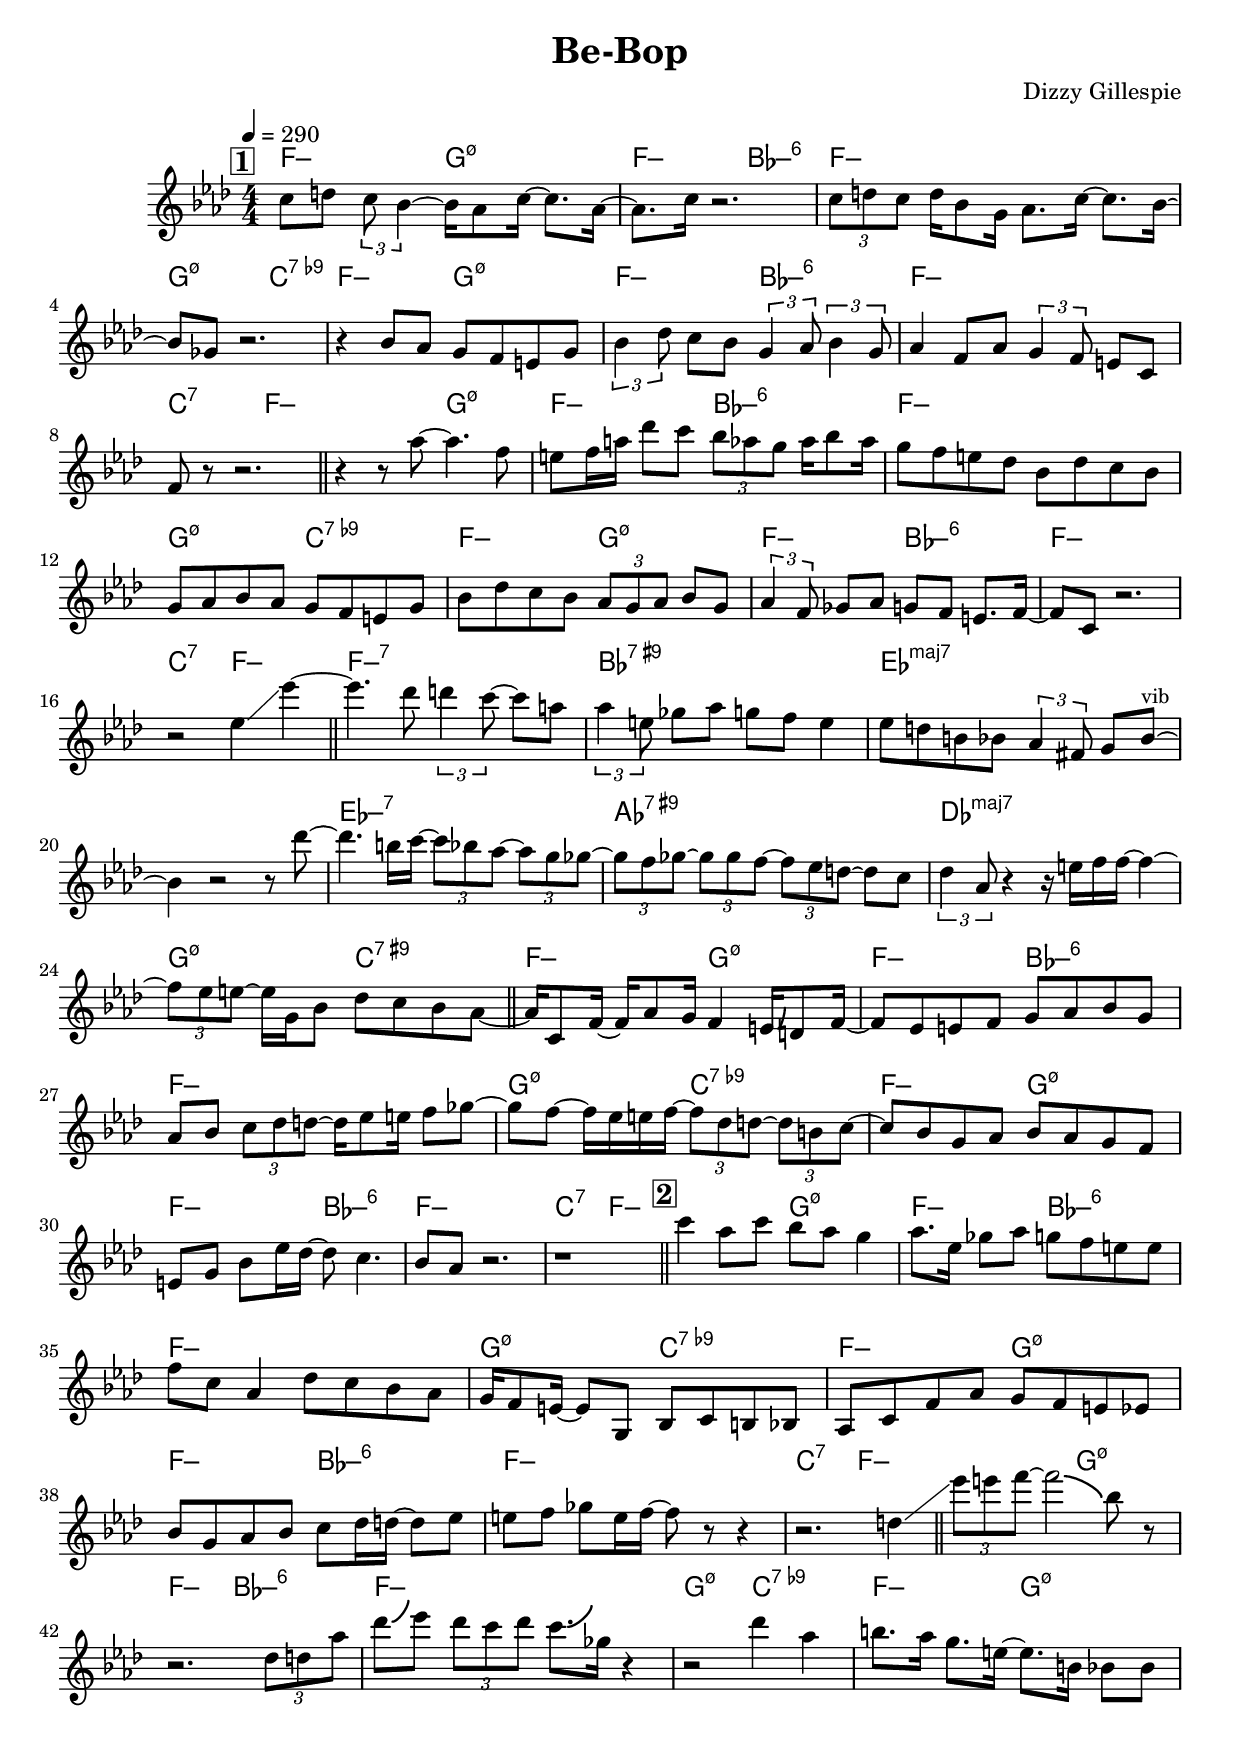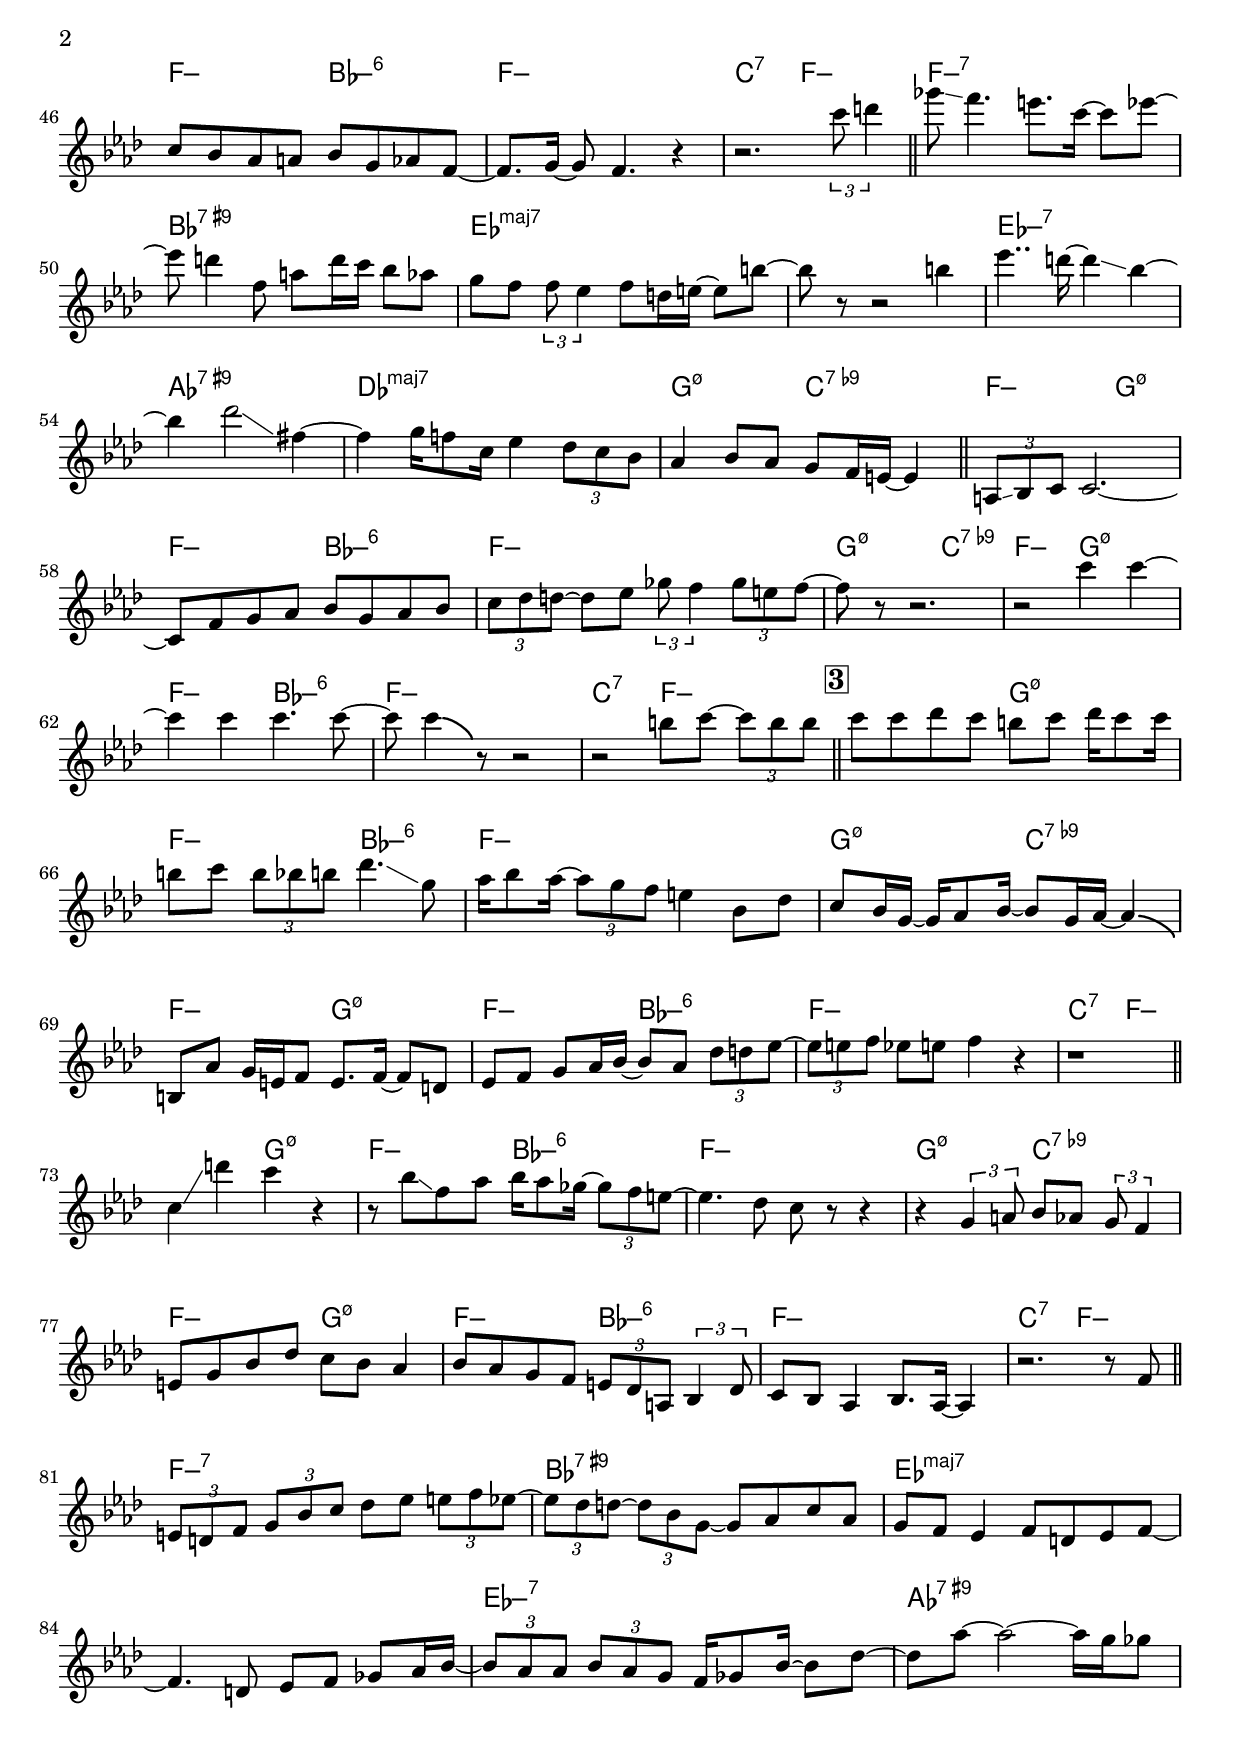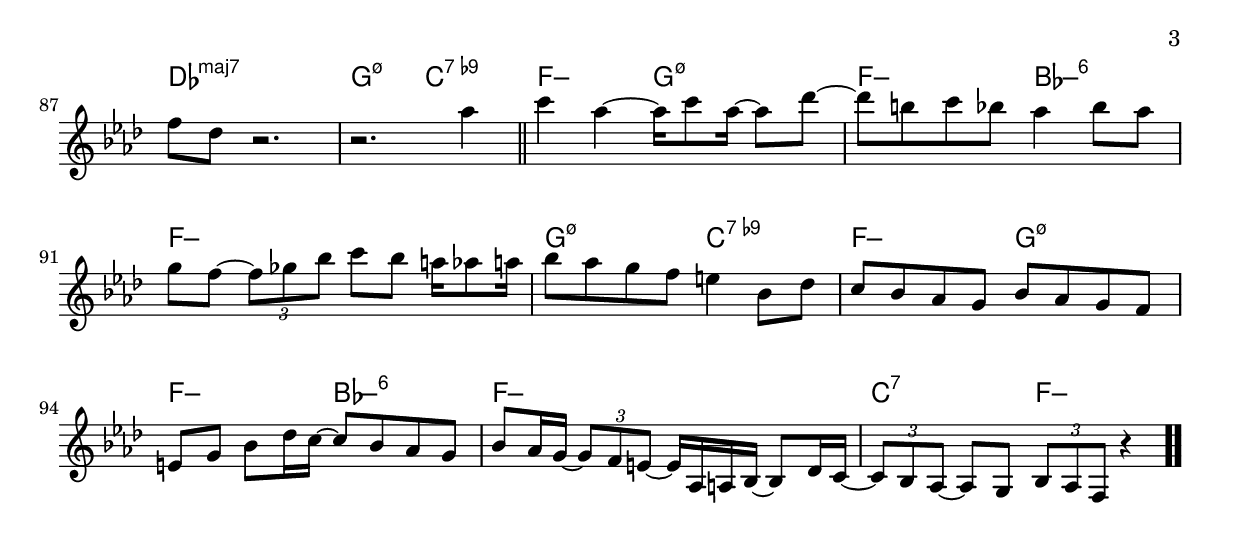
\version "2.13.2"

#(ly:set-option 'point-and-click #f)

\header {
  title = "Be-Bop"
  composer = "Dizzy Gillespie"
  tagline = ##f
}
global =
{
    \override Staff.TimeSignature #'style = #'()
    \time 4/4
    \clef "treble"
    \key f \minor
    \override Rest #'direction = #'0
    \override MultiMeasureRest #'staff-position = #0
}
\score
{
<<
    \transpose c' c'

    \new ChordNames { \chords {
      \set majorSevenSymbol = \markup { "maj7" }
      \set minorChordModifier = \markup { \char ##x2013 }
      
      | f2:min g2:min5-7 | f2:min bes2:min6 | f1:min | g2:min5-7 c2:9- | f2:min g2:min5-7 | f2:min bes2:min6 | f1:min | c2:7 f2:min 
      | s2 g2:min5-7 | f2:min bes2:min6 | f1:min | g2:min5-7 c2:9- | f2:min g2:min5-7 | f2:min bes2:min6 | f1:min | c2:7 f2:min 
      | f1:min7 | bes1:9+ | es1:maj | s1 | es1:min7 | aes1:9+ | des1:maj | g2:min5-7 c2:9+ 
      | f2:min g2:min5-7 | f2:min bes2:min6 | f1:min | g2:min5-7 c2:9- | f2:min g2:min5-7 | f2:min bes2:min6 | f1:min | c2:7 f2:min 
      | s2 g2:min5-7 | f2:min bes2:min6 | f1:min | g2:min5-7 c2:9- | f2:min g2:min5-7 | f2:min bes2:min6 | f1:min | c2:7 f2:min 
      | s2 g2:min5-7 | f2:min bes2:min6 | f1:min | g2:min5-7 c2:9- | f2:min g2:min5-7 | f2:min bes2:min6 | f1:min | c2:7 f2:min 
      | f1:min7 | bes1:9+ | es1:maj | s1 | es1:min7 | aes1:9+ | des1:maj | g2:min5-7 c2:9- 
      | f2:min g2:min5-7 | f2:min bes2:min6 | f1:min | g2:min5-7 c2:9- | f2:min g2:min5-7 | f2:min bes2:min6 | f1:min | c2:7 f2:min 
      | s2 g2:min5-7 | f2:min bes2:min6 | f1:min | g2:min5-7 c2:9- | f2:min g2:min5-7 | f2:min bes2:min6 | f2:min s2 | c2:7 f2:min 
      | s2 g2:min5-7 | f2:min bes2:min6 | f1:min | g2:min5-7 c2:9- | f2:min g2:min5-7 | f2:min bes2:min6 | f1:min | c2:7 f2:min 
      | f1:min7 | bes1:9+ | es1:maj | s1 | es1:min7 | aes1:9+ | des1:maj | g2:min5-7 c2:9- 
      | f2:min g2:min5-7 | f2:min bes2:min6 | f1:min | g2:min5-7 c2:9- | f2:min g2:min5-7 | f2:min bes2:min6 | f1:min | c2:7 f2:min|
      }
      }

    \new Staff
    <<
    \transpose c' c'

    {
      \global
  		%\override Score.MetronomeMark #'transparent = ##t
  		%\override Score.MetronomeMark #'stencil = ##f
  		
  		\override HorizontalBracket #'direction = #UP
  		\override HorizontalBracket #'bracket-flare = #'(0 . 0)
  		
  		\override TextSpanner #'dash-fraction = #1.0
  		\override TextSpanner #'bound-details #'left #'text = \markup{ \concat{\draw-line #'(0 . -1.0) \draw-line #'(1.0 . 0) }}
  		\override TextSpanner #'bound-details #'right #'text = \markup{ \concat{ \draw-line #'(1.0 . 0) \draw-line #'(0 . -1.0) }}
          \set Score.markFormatter = #format-mark-box-numbers


      \tempo 4 = 290
      \set Score.currentBarNumber = #1
     
      \bar "||" \mark \default c''8 d''8 \tuplet 3/2 {c''8 bes'4~} bes'16 aes'8 c''16~ c''8. aes'16~ 
      | aes'8. c''16 r2. 
      | \tuplet 3/2 {c''8 d''8 c''8} d''16 bes'8 g'16 aes'8. c''16~ c''8. bes'16~ 
      | bes'8 ges'8 r2. 
      | r4 bes'8 aes'8 g'8 f'8 e'8 g'8 
      | \tuplet 3/2 {bes'4 des''8} c''8 bes'8 \tuplet 3/2 {g'4 aes'8} \tuplet 3/2 {bes'4 g'8} 
      | aes'4 f'8 aes'8 \tuplet 3/2 {g'4 f'8} e'8 c'8 
      | f'8 r8 r2. 
      \bar "||" r4 r8 aes''8~ aes''4. f''8 
      | e''8 f''16 a''16 des'''8 c'''8 \tuplet 3/2 {bes''8 aes''8 g''8} aes''16 bes''8 aes''16 
      | g''8 f''8 e''8 des''8 bes'8 des''8 c''8 bes'8 
      | g'8 aes'8 bes'8 aes'8 g'8 f'8 e'8 g'8 
      | bes'8 des''8 c''8 bes'8 \tuplet 3/2 {aes'8 g'8 aes'8} bes'8 g'8 
      | \tuplet 3/2 {aes'4 f'8} ges'8 aes'8 g'8 f'8 e'8. f'16~ 
      | f'8 c'8 r2. 
      | r2 es''4\glissando  es'''4~ 
      \bar "||" es'''4. des'''8 \tuplet 3/2 {d'''4 c'''8~} c'''8 a''8 
      | \tuplet 3/2 {aes''4 e''8} ges''8 aes''8 g''8 f''8 e''4 
      | es''8 d''8 b'8 bes'8 \tuplet 3/2 {aes'4 fis'8} g'8 bes'8~^\markup{\left-align \small vib} 
      | bes'4 r2 r8 des'''8~ 
      | des'''4. b''16 c'''16~ \tuplet 3/2 {c'''8 bes''8 aes''8~} \tuplet 3/2 {aes''8 g''8 ges''8~} 
      | \tuplet 3/2 {ges''8 f''8 ges''8~} \tuplet 3/2 {ges''8 ges''8 f''8~} \tuplet 3/2 {f''8 es''8 d''8~} d''8 c''8 
      | \tuplet 3/2 {des''4 aes'8} r4 r16 e''16 f''16 f''16~ f''4~ 
      | \tuplet 3/2 {f''8 es''8 e''8~} e''16 g'16 bes'8 des''8 c''8 bes'8 aes'8~ 
      \bar "||" aes'16 c'8 f'16~ f'16 aes'8 g'16 f'4 e'16\bendAfter #+4  d'8 f'16~ 
      | f'8 es'8 e'8 f'8 g'8 aes'8 bes'8 g'8 
      | aes'8 bes'8 \tuplet 3/2 {c''8 des''8 d''8~} d''16 es''8 e''16 f''8 ges''8~ 
      | ges''8 f''8~ f''16 es''16 e''16 f''16~ \tuplet 3/2 {f''8 des''8 d''8~} \tuplet 3/2 {d''8 b'8 c''8~} 
      | c''8 bes'8 g'8 aes'8 bes'8 aes'8 g'8 f'8 
      | e'8 g'8 bes'8 es''16 des''16~ des''8 c''4. 
      | bes'8 aes'8 r2. 
      | r1 
      \bar "||" \mark \default c'''4 aes''8 c'''8 bes''8 aes''8 g''4 
      | aes''8. es''16 ges''8 aes''8 g''8 f''8 e''8 e''8 
      | f''8 c''8 aes'4 des''8 c''8 bes'8 aes'8 
      | g'16 f'8 e'16~ e'8 g8 bes8 c'8 b8 bes8 
      | aes8 c'8 f'8 aes'8 g'8 f'8 e'8 es'8 
      | bes'8 g'8 aes'8 bes'8 c''8 des''16 d''16~ d''8 es''8 
      | e''8 f''8 ges''8 e''16 f''16~ f''8 r8 r4 
      | r2. d''4\glissando  
      \bar "||" \tuplet 3/2 {es'''8 e'''8 f'''8~} f'''2\bendAfter #-4  bes''8 r8 
      | r2. \tuplet 3/2 {des''8 d''8 aes''8} 
      | des'''8\bendAfter #+4  es'''8 \tuplet 3/2 {des'''8 c'''8 des'''8} c'''8.\bendAfter #+4  ges''16 r4 
      | r2 des'''4 aes''4 
      | b''8. aes''16 g''8. e''16~ e''8. b'16 bes'8 bes'8 
      | c''8 bes'8 aes'8 a'8 bes'8 g'8 aes'8 f'8~ 
      | f'8. g'16~ g'8 f'4. r4 
      | r2. \tuplet 3/2 {c'''8\glissando  d'''4} 
      \bar "||" ges'''8\glissando  f'''4. e'''8. c'''16~ c'''8 es'''8~ 
      | es'''8 d'''4 f''8 a''8 d'''16 c'''16 bes''8 aes''8 
      | g''8 f''8 \tuplet 3/2 {f''8 es''4} f''8 d''16 e''16~ e''8 b''8~ 
      | b''8 r8 r2 b''4 
      | es'''4.. d'''16~ d'''4\glissando  bes''4~ 
      | bes''4 des'''2\glissando  fis''4~ 
      | fis''4 g''16 f''8 c''16 es''4 \tuplet 3/2 {des''8 c''8 bes'8} 
      | aes'4 bes'8 aes'8 g'8 f'16 e'16~ e'4 
      \bar "||" \tuplet 3/2 {a8\glissando  bes8 c'8} c'2.~ 
      | c'8 f'8 g'8 aes'8 bes'8 g'8 aes'8 bes'8 
      | \tuplet 3/2 {c''8 des''8 d''8~} d''8 es''8 \tuplet 3/2 {ges''8 f''4} \tuplet 3/2 {ges''8 e''8 f''8~} 
      | f''8 r8 r2. 
      | r2 c'''4 c'''4~ 
      | c'''4 c'''4 c'''4. c'''8~ 
      | c'''8 c'''4\bendAfter #-4  r8 r2 
      | r2 b''8 c'''8~ \tuplet 3/2 {c'''8 b''8 b''8} 
      \bar "||" \mark \default c'''8 c'''8 des'''8 c'''8 b''8 c'''8 des'''16 c'''8 c'''16 
      | b''8 c'''8 \tuplet 3/2 {b''8 bes''8 b''8} des'''4.\glissando  g''8 
      | aes''16 bes''8 aes''16~ \tuplet 3/2 {aes''8 g''8 f''8} e''4 bes'8 des''8 
      | c''8 bes'16 g'16~ g'16 aes'8 bes'16~ bes'8 g'16 aes'16~ aes'4\bendAfter #-4  
      | b8 aes'8 g'16 e'16 f'8 e'8. f'16~ f'8 d'8 
      | es'8 f'8 g'8 aes'16 bes'16~ bes'8 aes'8 \tuplet 3/2 {des''8 d''8 es''8~} 
      | \tuplet 3/2 {es''8 e''8 f''8} es''8 e''8 f''4 r4 
      | r1 
      \bar "||" c''4\glissando  d'''4 c'''4 r4 
      | r8 bes''8\glissando  f''8 aes''8 bes''16 aes''8 ges''16~ \tuplet 3/2 {ges''8 f''8 e''8~} 
      | e''4. des''8 c''8 r8 r4 
      | r4 \tuplet 3/2 {g'4 a'8} bes'8 aes'8 \tuplet 3/2 {g'8 f'4} 
      | e'8 g'8 bes'8 des''8 c''8 bes'8 aes'4 
      | bes'8 aes'8 g'8 f'8 \tuplet 3/2 {e'8 des'8 a8} \tuplet 3/2 {bes4 des'8} 
      | c'8 bes8 aes4 bes8. aes16~ aes4 
      | r2. r8 f'8 
      \bar "||" \tuplet 3/2 {e'8 d'8 f'8} \tuplet 3/2 {g'8 bes'8 c''8} des''8 es''8 \tuplet 3/2 {e''8 f''8 es''8~} 
      | \tuplet 3/2 {es''8 des''8 d''8~} \tuplet 3/2 {d''8 bes'8 g'8~} g'8 aes'8 c''8 aes'8 
      | g'8 f'8 es'4 f'8 d'8 es'8 f'8~ 
      | f'4. d'8 es'8 f'8 ges'8 aes'16 bes'16~ 
      | \tuplet 3/2 {bes'8 aes'8 aes'8} \tuplet 3/2 {bes'8 aes'8 g'8} f'16 ges'8 bes'16~ bes'8 des''8~ 
      | des''8 aes''8~ aes''2~ aes''16 g''16\glissando  ges''8 
      | f''8 des''8 r2. 
      | r2. aes''4 
      \bar "||" c'''4 aes''4~ aes''16 c'''8 aes''16~ aes''8 des'''8~ 
      | des'''8 b''8 c'''8 bes''8 aes''4 bes''8 aes''8 
      | g''8 f''8~ \tuplet 3/2 {f''8 ges''8 bes''8} c'''8 bes''8 a''16 aes''8 a''16 
      | bes''8 aes''8 g''8 f''8 e''4 bes'8 des''8 
      | c''8 bes'8 aes'8 g'8 bes'8 aes'8 g'8 f'8 
      | e'8 g'8 bes'8 des''16 c''16~ c''8 bes'8 aes'8 g'8 
      | bes'8 aes'16 g'16~ \tuplet 3/2 {g'8 f'8 e'8~} e'16 aes16 a16 bes16~ bes8 des'16 c'16~ 
      | \tuplet 3/2 {c'8 bes8 aes8~} aes8 g8 \tuplet 3/2 {bes8 aes8 f8} r4\bar  ".."
    }
    >>
>>    
}
